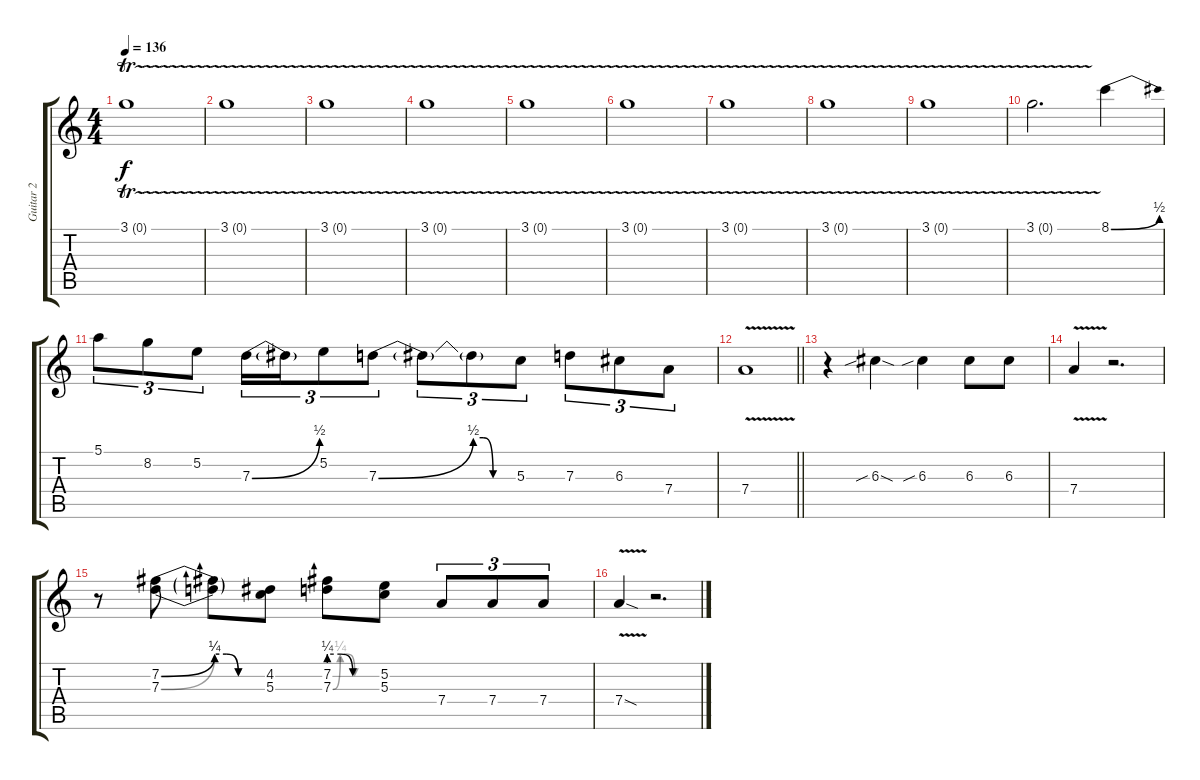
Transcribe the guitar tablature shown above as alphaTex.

\track ("Guitar 2" "Guitar 2") {instrument overdrivenguitar}
\staff {score tabs}
\tuning (E4 B3 G3 D3 A2 E2) {hide}
\ts (4 4)
\tempo 136
\clef g2
\ks c
3.1{tr (0 32)}.1{dy f} |
3.1{tr (0 32)}.1 |
3.1{tr (0 32)}.1 |
3.1{tr (0 32)}.1 |
3.1{tr (0 32)}.1 |
3.1{tr (0 32)}.1 |
3.1{tr (0 32)}.1 |
3.1{tr (0 32)}.1 |
3.1{tr (0 32)}.1 |
3.1{tr (0 32)}.2{d} 8.1{be (bend 0 0 60 2)}.4 |
5.1.8{tu (3 2)} 8.2.8{tu (3 2)} 5.2.8{tu (3 2)} 7.3{be (bend 0 0 60 2)}.16{tu (3 2)} 7.3{t}.16{tu (3 2)} 5.2.8{tu (3 2)} 7.3{be (bend 0 0 60 2)}.8{tu (3 2)} 7.3{t}.8{tu (3 2)} 7.3{be (custom 0 2 15 2 30 0 60 0) t}.8{tu (3 2)} 5.3.8{tu (3 2)} 7.3.8{tu (3 2)} 6.3.8{tu (3 2)} 7.4.8{tu (3 2)} |
\barLineRight lightlight
7.4{v}.1 |
r.4 6.3{sib sod}.4 6.3{sib}.4 6.3.8 6.3.8 |
7.4{v}.4 r.2{d} |
r.8 (7.2{be (bend 0 0 60 1)} 7.3{be (bend 0 0 60 1)}).8 (7.2{be (custom 0 1 15 1 30 0 60 0) t} 7.3{be (custom 0 1 15 1 30 0 60 0) t}).8 (4.2 5.3).8 (7.2{be (custom 0 1 15 1 30 0 60 0)} 7.3{be (custom 0 0 10 1 20 1 30 0 60 0)}).8 (5.2 5.3).8 7.4.8{tu (3 2)} 7.4.8{tu (3 2)} 7.4.8{tu (3 2)} |
7.4{v sod}.4 r.2{d}
